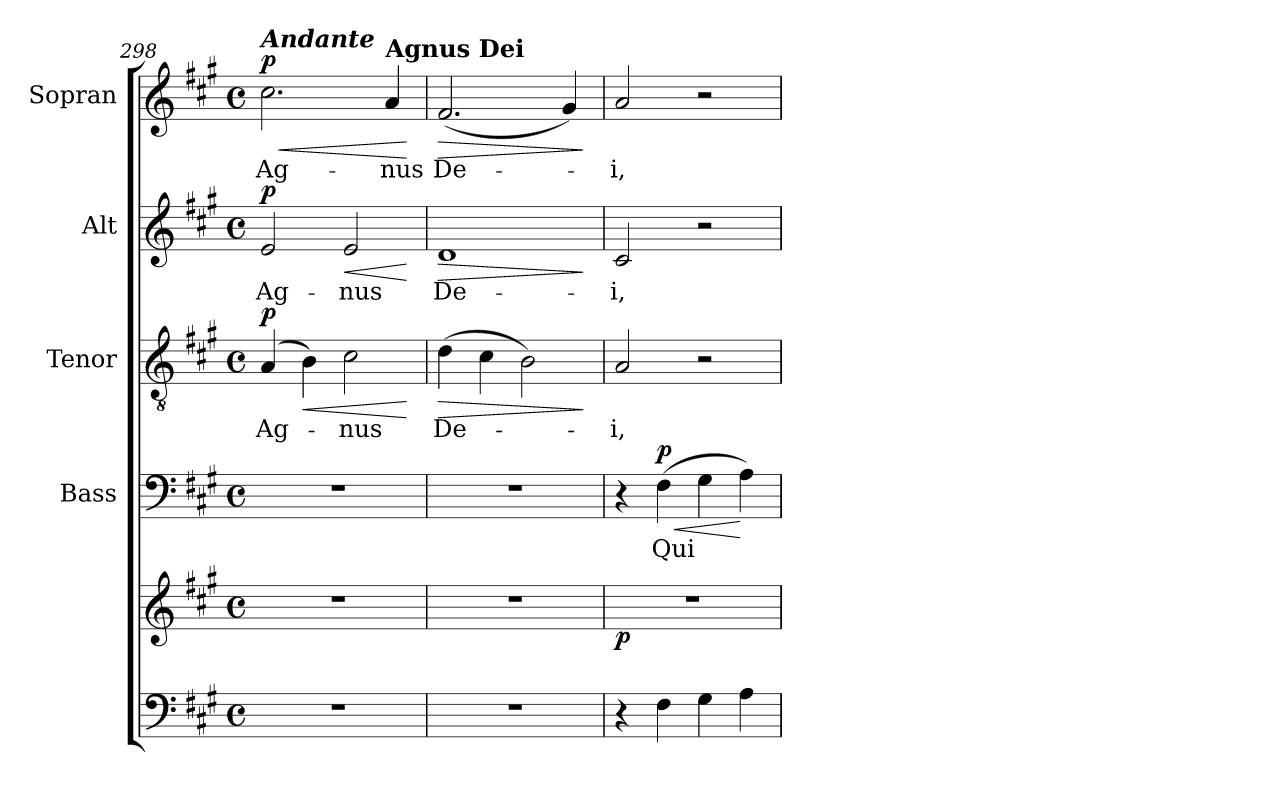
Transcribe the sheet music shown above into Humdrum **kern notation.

**kern	**kern	**dynam	**kern	**text	**dynam	**kern	**text	**dynam	**kern	**text	**dynam	**kern	**text	**dynam
*part5	*part5	*part5	*part4	*part4	*part4	*part3	*part3	*part3	*part2	*part2	*part2	*part1	*part1	*part1
*staff6	*staff5	*staff5/6	*staff4	*staff4	*staff4	*staff3	*staff3	*staff3	*staff2	*staff2	*staff2	*staff1	*staff1	*staff1
*	*	*	*I"Bass	*	*	*I"Tenor	*	*	*I"Alt	*	*	*I"Sopran	*	*
*	*	*	*I'B.	*	*	*I'T.	*	*	*I'A.	*	*	*I'S.	*	*
!!LO:LB:g=z
*clefF4	*clefG2	*	*clefF4	*	*	*clefGv2	*	*	*clefG2	*	*	*clefG2	*	*
*k[f#c#g#]	*k[f#c#g#]	*	*k[f#c#g#]	*	*	*k[f#c#g#]	*	*	*k[f#c#g#]	*	*	*k[f#c#g#]	*	*
*A:	*A:	*	*A:	*	*	*A:	*	*	*A:	*	*	*A:	*	*
*M4/4	*M4/4	*	*M4/4	*	*	*M4/4	*	*	*M4/4	*	*	*M4/4	*	*
*met(c)	*met(c)	*	*met(c)	*	*	*met(c)	*	*	*met(c)	*	*	*met(c)	*	*
=298	=298	=298	=298	=298	=298	=298	=298	=298	=298	=298	=298	=298	=298	=298
!	!	!	!	!	!	!	!	!	!	!	!	!LO:TX:a:Bi:t=Andante	!	!
!	!	!	!	!	!	!	!LO:LY:b	!LO:DY:a	!	!LO:LY:b	!LO:DY:a	!	!LO:LY:b	!LO:HP:b
!	!	!	!	!	!	!	!	!	!	!	!	!	!	!LO:DY:n=1:a
1r	1r	.	1r	.	.	(4A/	Ag-	p	2e/	Ag-	p	2.cc#\	Ag-	< p
!	!	!	!	!	!	!	!	!LO:HP:b	!	!	!	!	!	!
.	.	.	.	.	.	4B\)	.	<	.	.	.	.	.	.
!	!	!	!	!	!	!	!LO:LY:b	!	!	!LO:LY:b	!LO:HP:b	!	!	!
.	.	.	.	.	.	2c#\	-nus	.	2e/	-nus	<	.	.	.
!	!	!	!	!	!	!	!	!	!	!	!	!LO:TX:a:B:t=Agnus Dei	!	!
!	!	!	!	!	!	!	!	!	!	!	!	!	!LO:LY:b	!
.	.	.	.	.	.	.	.	.	.	.	.	4a/	-nus	.
.	.	.	.	.	.	.	.	[	.	.	[	.	.	[
=299	=299	=299	=299	=299	=299	=299	=299	=299	=299	=299	=299	=299	=299	=299
!	!	!	!	!	!	!	!LO:LY:b	!LO:HP:b	!	!LO:LY:b	!LO:HP:b	!	!LO:LY:b	!LO:HP:b
1r	1r	.	1r	.	.	(>4d\	De-	>	1d	De-	>	(<2.f#/	De-	>
.	.	.	.	.	.	4c#\	.	.	.	.	.	.	.	.
.	.	.	.	.	.	2B\)	.	.	.	.	.	.	.	.
.	.	.	.	.	.	.	.	.	.	.	.	4g#/)	.	.
.	.	.	.	.	.	.	.	]	.	.	]	.	.	]
=300	=300	=300	=300	=300	=300	=300	=300	=300	=300	=300	=300	=300	=300	=300
!	!	!LO:DY:b	!	!	!	!	!LO:LY:b	!	!	!LO:LY:b	!	!	!LO:LY:b	!
4r	1r	p	4r	.	.	2A/	-i,	.	2c#/	-i,	.	2a/	-i,	.
!	!	!	!	!LO:LY:b	!LO:HP:b	!	!	!	!	!	!	!	!	!
!	!	!	!	!	!LO:DY:n=1:a	!	!	!	!	!	!	!	!	!
4F#\	.	.	(>4F#\	Qui	< p	.	.	.	.	.	.	.	.	.
4G#\	.	.	4G#\	.	.	2r	.	.	2r	.	.	2r	.	.
4A\	.	.	4A\)	.	[	.	.	.	.	.	.	.	.	.
=	=	=	=	=	=	=	=	=	=	=	=	=	=	=
*-	*-	*-	*-	*-	*-	*-	*-	*-	*-	*-	*-	*-	*-	*-
